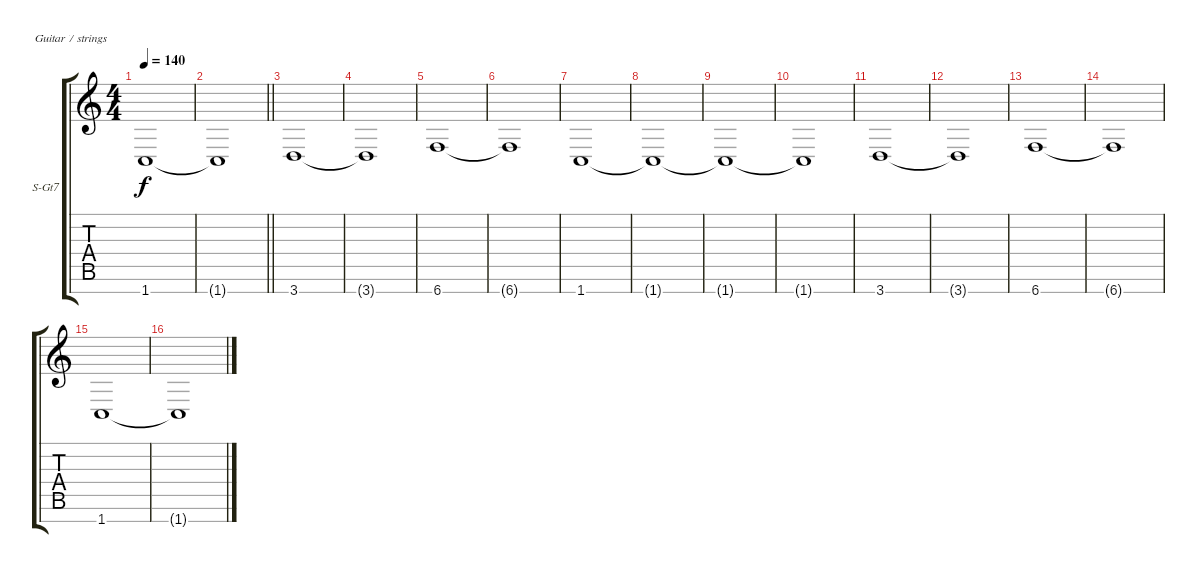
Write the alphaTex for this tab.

\bracketExtendMode groupsimilarinstruments
\firstSystemTrackNameOrientation horizontal
\otherSystemsTrackNameOrientation horizontal
\track ("Ambience" "S-Gt7") {instrument synthstrings1}
\staff {score tabs}
\tuning (E4 B3 G3 D3 A2 E2 B1)
\displaytranspose 12
\ts (4 4)
\tempo 140
\clef g2
\ks c
1.7{t}.1{dy f} |
\barLineRight lightlight
1.7{t}.1 |
3.7.1 |
3.7{t}.1 |
6.7.1 |
6.7{t}.1 |
1.7.1 |
1.7{t}.1 |
1.7{t}.1 |
1.7{t}.1 |
3.7.1 |
3.7{t}.1 |
6.7.1 |
6.7{t}.1 |
1.7.1 |
1.7{t}.1
